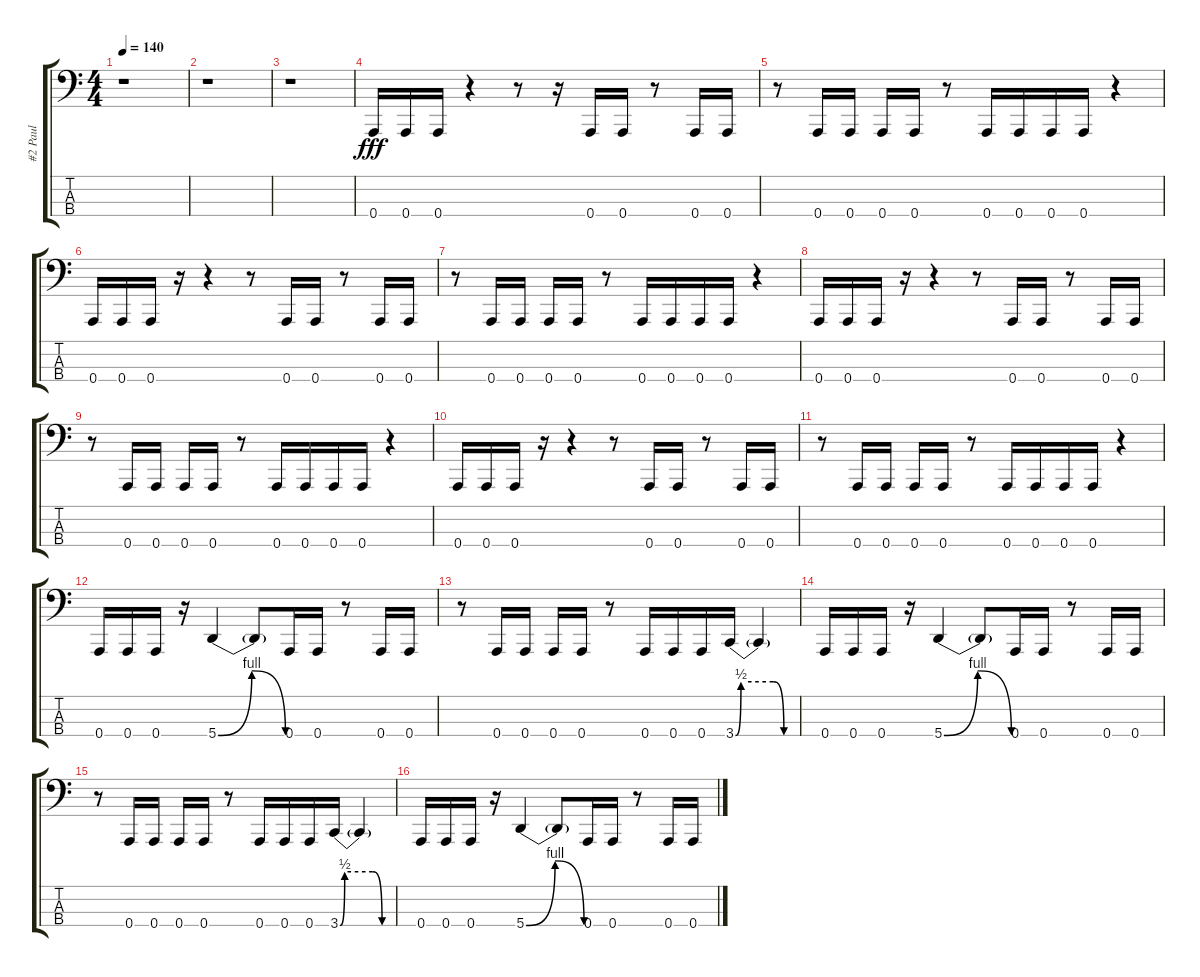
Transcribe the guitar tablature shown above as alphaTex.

\track ("#2 Paul" "#2 Paul") {solo instrument electricbasspick}
\staff {score tabs}
\tuning (D2 A1 E1 A0) {hide}
\ts (4 4)
\tempo 140
\clef f4
\ks c
r.1{dy fff} |
r.1 |
r.1 |
0.4.16 0.4.16 0.4.16 r.4 r.8 r.16 0.4.16 0.4.16 r.8 0.4.16 0.4.16 |
r.8 0.4.16 0.4.16 0.4.16 0.4.16 r.8 0.4.16 0.4.16 0.4.16 0.4.16 r.4 |
0.4.16 0.4.16 0.4.16 r.16 r.4 r.8 0.4.16 0.4.16 r.8 0.4.16 0.4.16 |
r.8 0.4.16 0.4.16 0.4.16 0.4.16 r.8 0.4.16 0.4.16 0.4.16 0.4.16 r.4 |
0.4.16 0.4.16 0.4.16 r.16 r.4 r.8 0.4.16 0.4.16 r.8 0.4.16 0.4.16 |
r.8 0.4.16 0.4.16 0.4.16 0.4.16 r.8 0.4.16 0.4.16 0.4.16 0.4.16 r.4 |
0.4.16 0.4.16 0.4.16 r.16 r.4 r.8 0.4.16 0.4.16 r.8 0.4.16 0.4.16 |
r.8 0.4.16 0.4.16 0.4.16 0.4.16 r.8 0.4.16 0.4.16 0.4.16 0.4.16 r.4 |
0.4.16 0.4.16 0.4.16 r.16 5.4{be (bendrelease 0 0 5 4 55 4 60 0)}.4 5.4{t}.8 0.4.16 0.4.16 r.8 0.4.16 0.4.16 |
r.8 0.4.16 0.4.16 0.4.16 0.4.16 r.8 0.4.16 0.4.16 0.4.16 3.4{be (custom 0 0 5 2 35 2 45 0 60 0)}.16 3.4{t}.4 |
0.4.16 0.4.16 0.4.16 r.16 5.4{be (bendrelease 0 0 5 4 55 4 60 0)}.4 5.4{t}.8 0.4.16 0.4.16 r.8 0.4.16 0.4.16 |
r.8 0.4.16 0.4.16 0.4.16 0.4.16 r.8 0.4.16 0.4.16 0.4.16 3.4{be (custom 0 0 5 2 35 2 45 0 60 0)}.16 3.4{t}.4 |
0.4.16 0.4.16 0.4.16 r.16 5.4{be (bendrelease 0 0 5 4 55 4 60 0)}.4 5.4{t}.8 0.4.16 0.4.16 r.8 0.4.16 0.4.16
